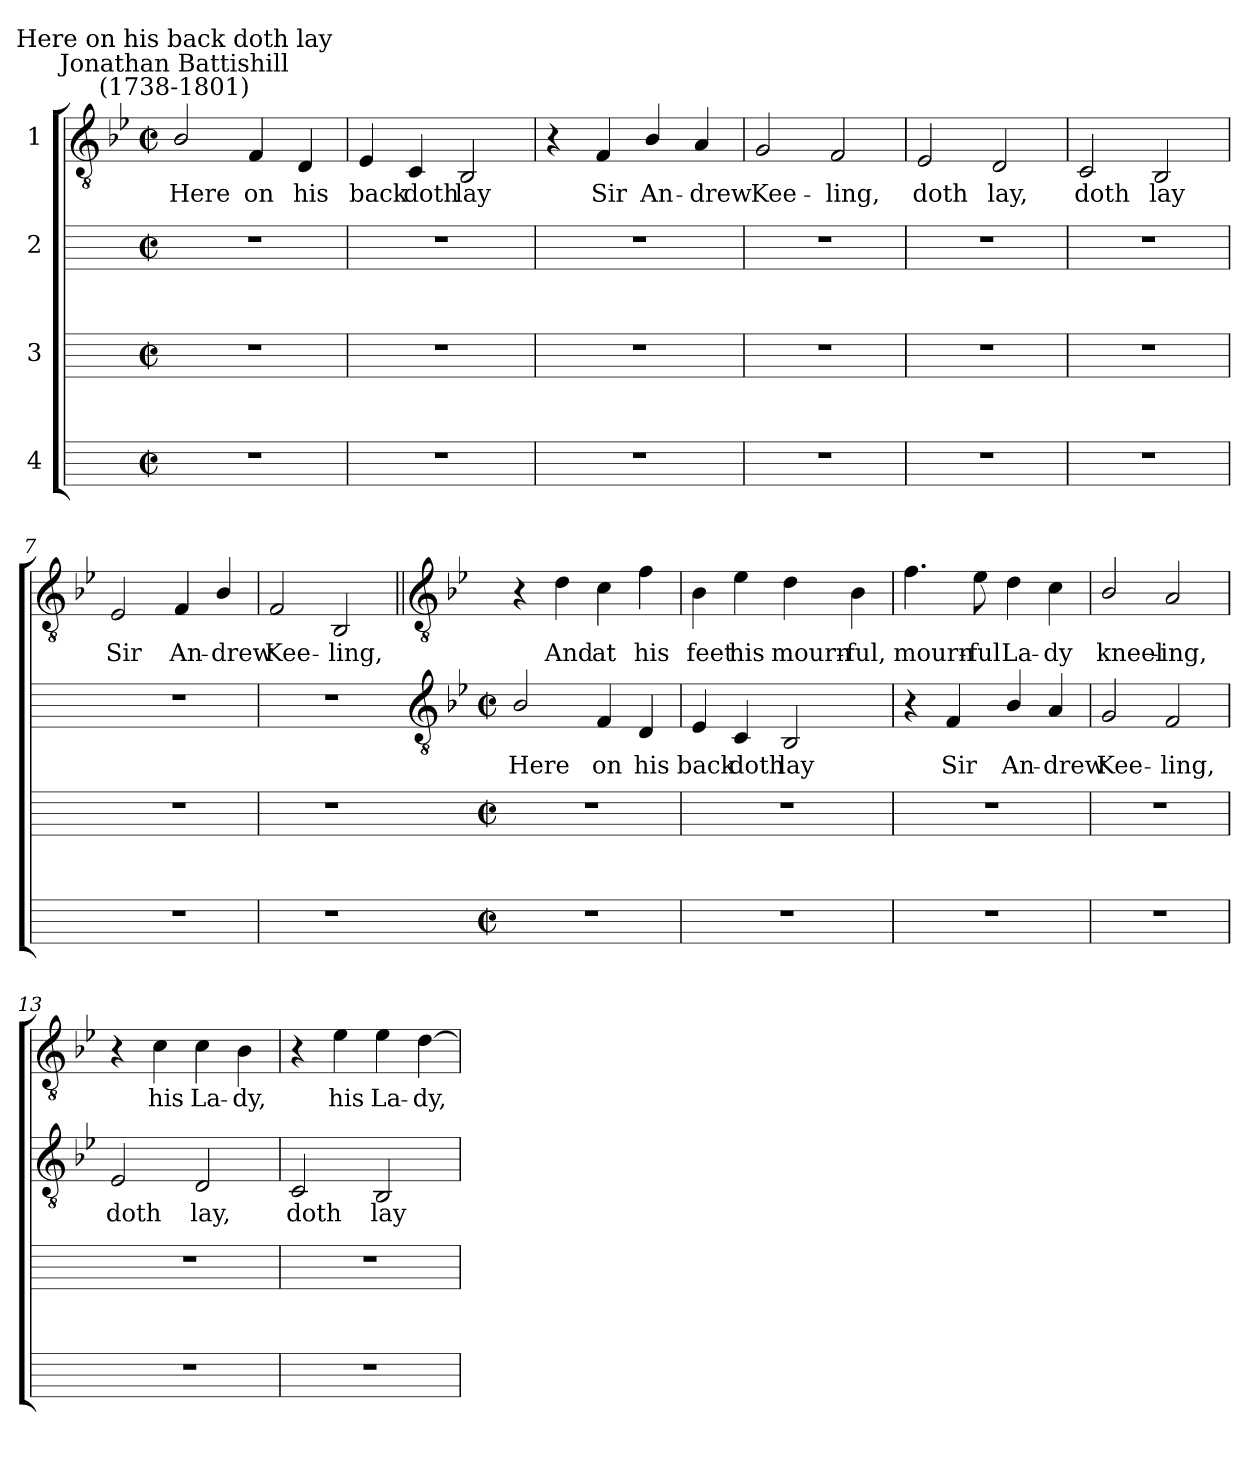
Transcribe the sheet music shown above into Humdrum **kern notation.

**kern	**kern	**kern	**text	**kern	**text
*part4	*part3	*part2	*part2	*part1	*part1
*staff4	*staff3	*staff2	*staff2	*staff1	*staff1
*I"4	*I"3	*I"2	*	*I"1	*
*	*	*	*	*clefGv2	*
*	*	*	*	*k[b-e-]	*
*	*	*	*	*B-:	*
*M2/2	*M2/2	*M2/2	*	*M2/2	*
*met(c|)	*met(c|)	*met(c|)	*	*met(c|)	*
=1	=1	=1	=1	=1	=1
!	!	!	!	!LO:TX:a:cj:t=Jonathan Battishill\n(1738-1801)	!
!	!	!	!	!LO:TX:a:cj:t=Here on his back doth lay	!
!	!	!	!	!	!LO:LY:b
1r	1r	1r	.	2B-/	Here
!	!	!	!	!	!LO:LY:b
.	.	.	.	4F	on
!	!	!	!	!	!LO:LY:b
.	.	.	.	4D	his
=2	=2	=2	=2	=2	=2
!	!	!	!	!	!LO:LY:b
1r	1r	1r	.	4E-	back
!	!	!	!	!	!LO:LY:b
.	.	.	.	4C	doth
!	!	!	!	!	!LO:LY:b
.	.	.	.	2BB-	lay
=3	=3	=3	=3	=3	=3
1r	1r	1r	.	4r	.
!	!	!	!	!	!LO:LY:b
.	.	.	.	4F	Sir
!	!	!	!	!	!LO:LY:b
.	.	.	.	4B-/	An-
!	!	!	!	!	!LO:LY:b
.	.	.	.	4A	-drew
=4	=4	=4	=4	=4	=4
!	!	!	!	!	!LO:LY:b
1r	1r	1r	.	2G	Kee-
!	!	!	!	!	!LO:LY:b
.	.	.	.	2F	-ling,
=5	=5	=5	=5	=5	=5
!	!	!	!	!	!LO:LY:b
1r	1r	1r	.	2E-	doth
!	!	!	!	!	!LO:LY:b
.	.	.	.	2D	lay,
=6	=6	=6	=6	=6	=6
!	!	!	!	!	!LO:LY:b
1r	1r	1r	.	2C	doth
!	!	!	!	!	!LO:LY:b
.	.	.	.	2BB-	lay
=7	=7	=7	=7	=7	=7
!	!	!	!	!	!LO:LY:b
1r	1r	1r	.	2E-	Sir
!	!	!	!	!	!LO:LY:b
.	.	.	.	4F	An-
!	!	!	!	!	!LO:LY:b
.	.	.	.	4B-/	-drew
=8	=8	=8	=8	=8	=8
!	!	!	!	!	!LO:LY:b
1r	1r	1r	.	2F	Kee-
!	!	!	!	!	!LO:LY:b
.	.	.	.	2BB-	-ling,
!!LO:LB:g=z
=9	=9	=9	=9||	=9||	=9||
*	*	*clefGv2	*	*clefGv2	*
*	*	*k[b-e-]	*	*	*
*	*	*B-:	*	*	*
*M2/2	*M2/2	*M2/2	*	*	*
*met(c|)	*met(c|)	*met(c|)	*	*	*
!	!	!	!LO:LY:b	!	!
1r	1r	2B-/	Here	4r	.
!	!	!	!	!	!LO:LY:b
.	.	.	.	4d	And
!	!	!	!LO:LY:b	!	!LO:LY:b
.	.	4F	on	4c	at
!	!	!	!LO:LY:b	!	!LO:LY:b
.	.	4D	his	4f	his
=10	=10	=10	=10	=10	=10
!	!	!	!LO:LY:b	!	!LO:LY:b
1r	1r	4E-	back	4B-	feet
!	!	!	!LO:LY:b	!	!LO:LY:b
.	.	4C	doth	4e-	his
!	!	!	!LO:LY:b	!	!LO:LY:b
.	.	2BB-	lay	4d	mourn-
!	!	!	!	!	!LO:LY:b
.	.	.	.	4B-	-ful,
=11	=11	=11	=11	=11	=11
!	!	!	!	!	!LO:LY:b
1r	1r	4r	.	4.f	mourn-
!	!	!	!LO:LY:b	!	!
.	.	4F	Sir	.	.
!	!	!	!	!	!LO:LY:b
.	.	.	.	8e-	-ful
!	!	!	!LO:LY:b	!	!LO:LY:b
.	.	4B-/	An-	4d	La-
!	!	!	!LO:LY:b	!	!LO:LY:b
.	.	4A	-drew	4c	-dy
=12	=12	=12	=12	=12	=12
!	!	!	!LO:LY:b	!	!LO:LY:b
1r	1r	2G	Kee-	2B-/	kneel-
!	!	!	!LO:LY:b	!	!LO:LY:b
.	.	2F	-ling,	2A	-ing,
=13	=13	=13	=13	=13	=13
!	!	!	!LO:LY:b	!	!
1r	1r	2E-	doth	4r	.
!	!	!	!	!	!LO:LY:b
.	.	.	.	4c	his
!	!	!	!LO:LY:b	!	!LO:LY:b
.	.	2D	lay,	4c	La-
!	!	!	!	!	!LO:LY:b
.	.	.	.	4B-	-dy,
=14	=14	=14	=14	=14	=14
!	!	!	!LO:LY:b	!	!
1r	1r	2C	doth	4r	.
!	!	!	!	!	!LO:LY:b
.	.	.	.	4e-	his
!	!	!	!LO:LY:b	!	!LO:LY:b
.	.	2BB-	lay	4e-	La-
!	!	!	!	!	!LO:LY:b
.	.	.	.	[4d	-dy,
=	=	=	=	=	=
*-	*-	*-	*-	*-	*-
